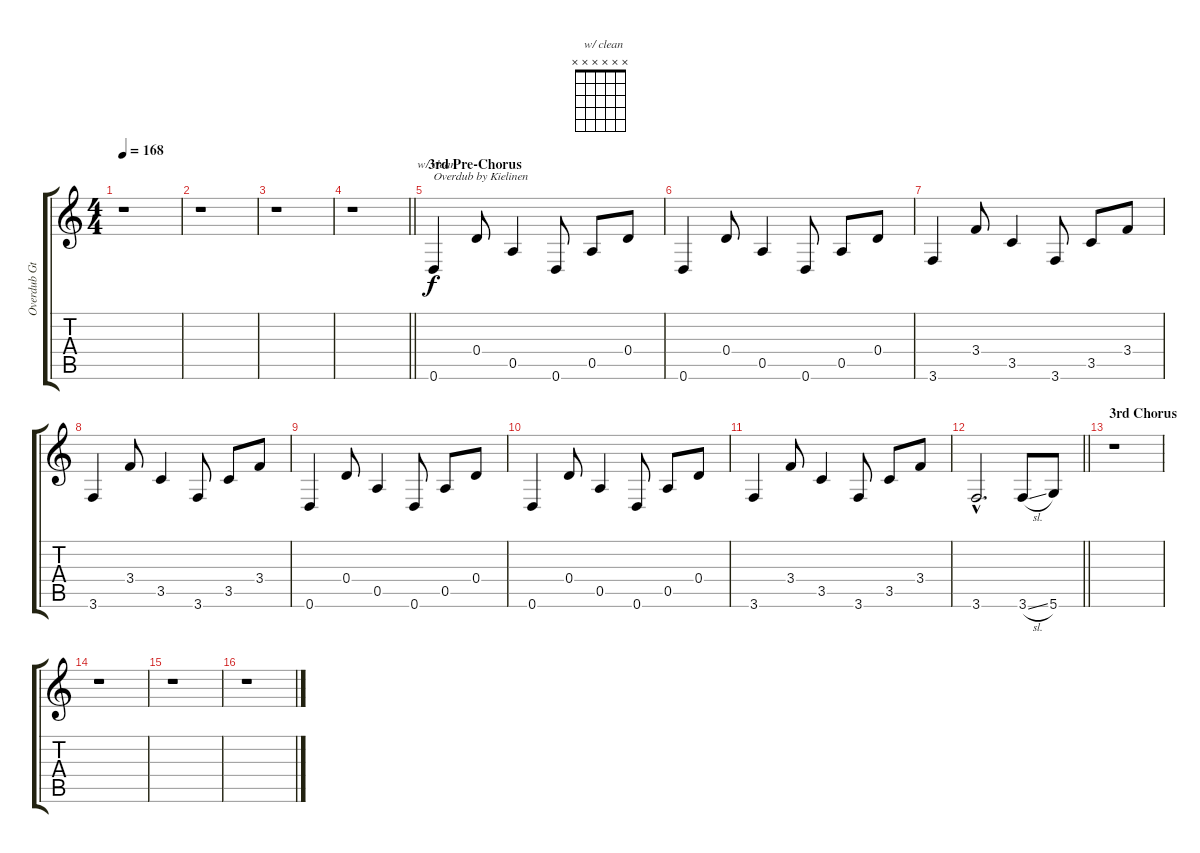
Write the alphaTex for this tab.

\track ("Overdub Gtrs." "Overdub Gt") {instrument distortionguitar}
\staff {score tabs}
\tuning (E4 B3 G3 D3 A2 D2) {hide}
\chord ("  w/ clean" x x x x x x) {firstfret 0}
\ts (4 4)
\tempo 168
\clef g2
\ks c
r.1{dy f} |
r.1 |
r.1 |
\barLineRight lightlight
r.1 |
\section ("" "3rd Pre-Chorus")
0.6.4{ch "  w/ clean" txt "Overdub by Kielinen" volume 13 instrument electricguitarclean} 0.4.8 0.5.4 0.6.8 0.5.8 0.4.8 |
0.6.4{volume 13 instrument electricguitarclean} 0.4.8 0.5.4 0.6.8 0.5.8 0.4.8 |
3.6.4{volume 13 instrument electricguitarclean} 3.4.8 3.5.4 3.6.8 3.5.8 3.4.8 |
3.6.4{volume 13 instrument electricguitarclean} 3.4.8 3.5.4 3.6.8 3.5.8 3.4.8 |
0.6.4{volume 13 instrument electricguitarclean} 0.4.8 0.5.4 0.6.8 0.5.8 0.4.8 |
0.6.4{volume 13 instrument electricguitarclean} 0.4.8 0.5.4 0.6.8 0.5.8 0.4.8 |
3.6.4{volume 13 instrument electricguitarclean} 3.4.8 3.5.4 3.6.8 3.5.8 3.4.8 |
\barLineRight lightlight
3.6{hac}.2{d volume 13 instrument electricguitarclean} 3.6{sl}.8 5.6.8 |
\section ("" "3rd Chorus")
r.1 |
r.1 |
r.1 |
r.1
